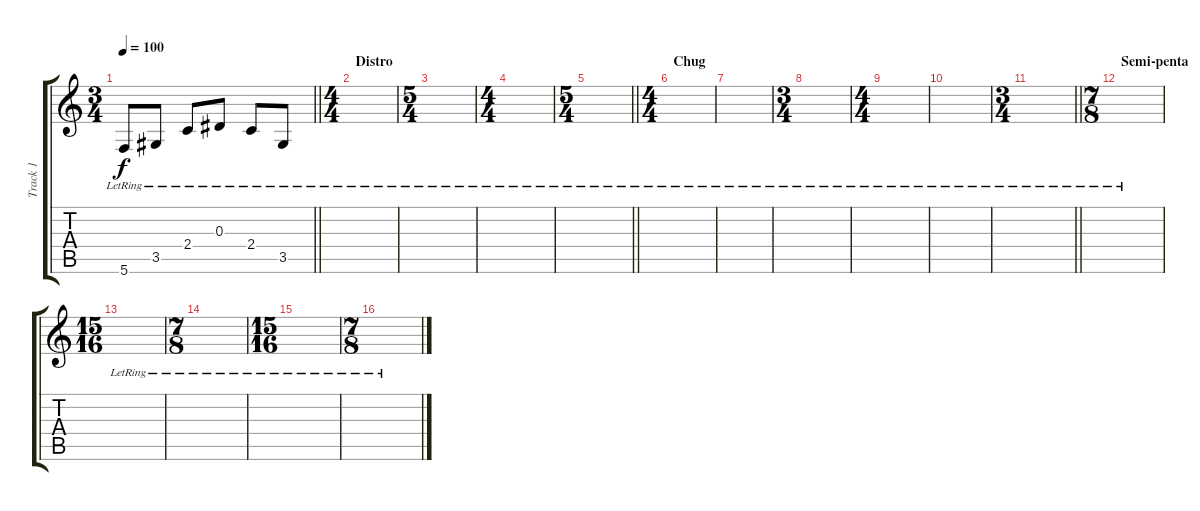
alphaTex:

\track ("Track 1" "Track 1") {instrument electricguitarjazz}
\staff {score tabs}
\tuning (C4 G3 Eb3 Bb2 F2 C2) {hide}
\ts (3 4)
\tempo 100
\clef g2
\barLineRight lightlight
\ks c
5.6{lr}.8{dy f} 3.5{lr}.8 2.4{lr}.8 0.3{lr}.8 2.4{lr}.8 3.5{lr}.8 |
\ts (4 4)
\section ("" "Distro")
|
\ts (5 4)
|
\ts (4 4)
|
\ts (5 4)
\barLineRight lightlight
|
\ts (4 4)
\section ("" "Chug")
|
|
\ts (3 4)
|
\ts (4 4)
|
|
\ts (3 4)
\barLineRight lightlight
|
\ts (7 8)
\section ("" "Semi-penta")
|
\ts (15 16)
|
\ts (7 8)
|
\ts (15 16)
|
\ts (7 8)
